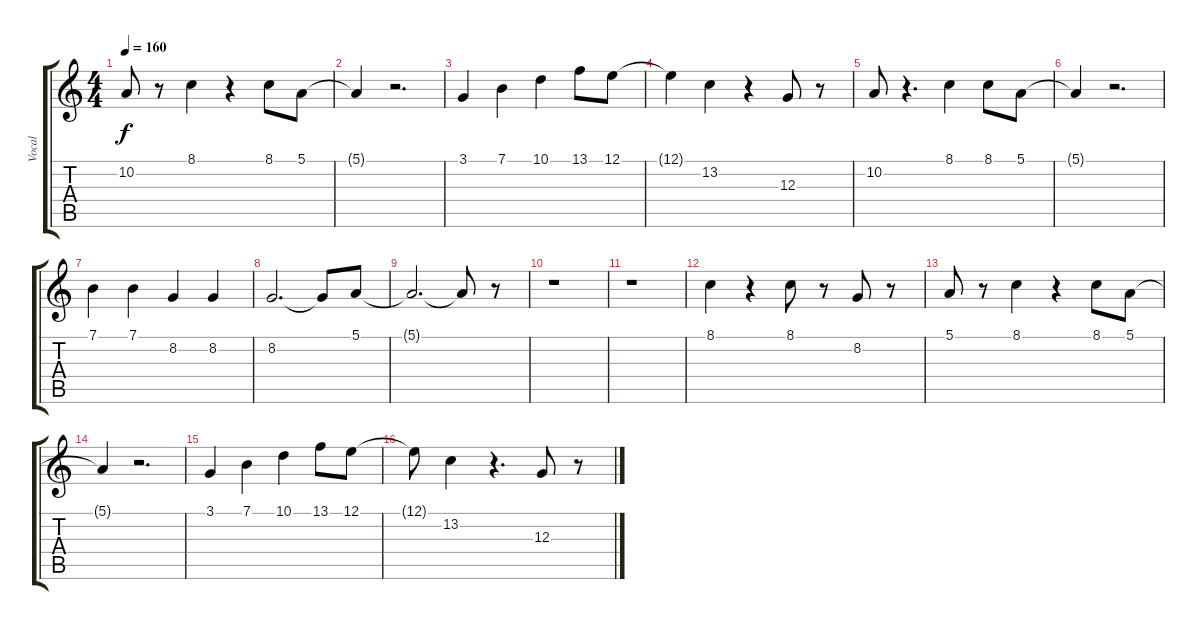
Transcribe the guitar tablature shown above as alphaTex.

\track ("Vocal" "Vocal") {instrument voiceoohs}
\staff {score tabs}
\tuning (E4 B3 G3 D3 A2 E2) {hide}
\ts (4 4)
\tempo 160
\clef g2
\ks c
10.2.8{dy f} r.8 8.1.4 r.4 8.1.8 5.1.8 |
5.1{t}.4 r.2{d} |
3.1.4 7.1.4 10.1.4 13.1.8 12.1.8 |
12.1{t}.4 13.2.4 r.4 12.3.8 r.8 |
10.2.8 r.4{d} 8.1.4 8.1.8 5.1.8 |
5.1{t}.4 r.2{d} |
7.1.4 7.1.4 8.2.4 8.2.4 |
8.2.2{d} 8.2{t}.8 5.1.8 |
5.1{t}.2{d} 5.1{t}.8 r.8 |
r.1 |
r.1 |
8.1.4 r.4 8.1.8 r.8 8.2.8 r.8 |
5.1.8 r.8 8.1.4 r.4 8.1.8 5.1.8 |
5.1{t}.4 r.2{d} |
3.1.4 7.1.4 10.1.4 13.1.8 12.1.8 |
12.1{t}.8 13.2.4 r.4{d} 12.3.8 r.8
